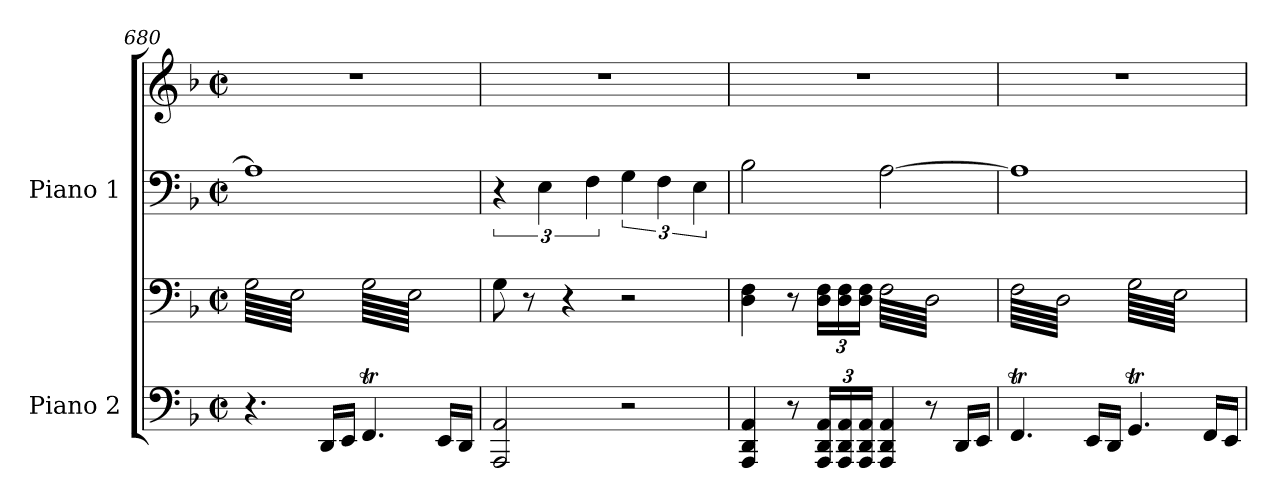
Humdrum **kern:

**kern	**kern	**kern	**kern
*part2	*part2	*part1	*part1
*staff4	*staff3	*staff2	*staff1
*I"Piano 2	*	*I"Piano 1	*
*I'Pno. 2	*	*I'Pno. 1	*
*clefF4	*clefF4	*clefF4	*clefG2
*k[b-]	*k[b-]	*k[b-]	*k[b-]
*M2/2	*M2/2	*M2/2	*M2/2
*met(c|)	*met(c|)	*met(c|)	*met(c|)
=680	=680	=680	=680
*	*tremolo	*	*
4.r	64G\LLLL	1A]	1r
.	64E\	.	.
.	64G\	.	.
.	64E\	.	.
.	64G\	.	.
.	64E\	.	.
.	64G\	.	.
.	64E\	.	.
.	64G\	.	.
.	64E\	.	.
.	64G\	.	.
.	64E\	.	.
.	64G\	.	.
.	64E\	.	.
.	64G\	.	.
.	64E\	.	.
.	64G\	.	.
.	64E\	.	.
.	64G\	.	.
.	64E\	.	.
.	64G\	.	.
.	64E\	.	.
.	64G\	.	.
.	64E\	.	.
16DD/LL	64G\	.	.
.	64E\	.	.
.	64G\	.	.
.	64E\	.	.
16EE/JJ	64G\	.	.
.	64E\	.	.
.	64G\	.	.
.	64E\JJJJ	.	.
4.FFT/	64G\LLLL	.	.
.	64E\	.	.
.	64G\	.	.
.	64E\	.	.
.	64G\	.	.
.	64E\	.	.
.	64G\	.	.
.	64E\	.	.
.	64G\	.	.
.	64E\	.	.
.	64G\	.	.
.	64E\	.	.
.	64G\	.	.
.	64E\	.	.
.	64G\	.	.
.	64E\	.	.
.	64G\	.	.
.	64E\	.	.
.	64G\	.	.
.	64E\	.	.
.	64G\	.	.
.	64E\	.	.
.	64G\	.	.
.	64E\	.	.
16EE/LL	64G\	.	.
.	64E\	.	.
.	64G\	.	.
.	64E\	.	.
16DD/JJ	64G\	.	.
.	64E\	.	.
.	64G\	.	.
.	64E\JJJJ	.	.
*	*Xtremolo	*	*
=681	=681	=681	=681
2AAA/ 2AA/	8G\	6r	1r
.	.	.	.
.	.	.	.
.	.	.	.
.	.	.	.
.	.	.	.
.	.	.	.
.	.	.	.
.	8r	.	.
.	.	.	.
.	.	.	.
.	.	6E\	.
.	.	.	.
.	.	.	.
.	.	.	.
.	.	.	.
.	.	.	.
.	4r	.	.
.	.	6F\	.
2r	2r	6G\	.
.	.	6F\	.
.	.	6E\	.
!!LO:PB:g=z
=682	=682	=682	=682
4AAA/ 4DD/ 4AA/	4D\ 4F\	2B-\	1r
8r	8r	.	.
*Xbrackettup	*Xbrackettup	*	*
24AAA/ 24DD/ 24AA/LL	24D\ 24F\LL	.	.
24AAA/ 24DD/ 24AA/	24D\ 24F\	.	.
24AAA/ 24DD/ 24AA/JJ	24D\ 24F\JJ	.	.
*	*tremolo	*	*
4AAA/ 4DD/ 4AA/	64F\LLLL	[2A\	.
.	64D\	.	.
.	64F\	.	.
.	64D\	.	.
.	64F\	.	.
.	64D\	.	.
.	64F\	.	.
.	64D\	.	.
.	64F\	.	.
.	64D\	.	.
.	64F\	.	.
.	64D\	.	.
.	64F\	.	.
.	64D\	.	.
.	64F\	.	.
.	64D\	.	.
8r	64F\	.	.
.	64D\	.	.
.	64F\	.	.
.	64D\	.	.
.	64F\	.	.
.	64D\	.	.
.	64F\	.	.
.	64D\	.	.
16DD/LL	64F\	.	.
.	64D\	.	.
.	64F\	.	.
.	64D\	.	.
16EE/JJ	64F\	.	.
.	64D\	.	.
.	64F\	.	.
.	64D\JJJJ	.	.
=683	=683	=683	=683
4.FFT/	64F\LLLL	1A]	1r
.	64D\	.	.
.	64F\	.	.
.	64D\	.	.
.	64F\	.	.
.	64D\	.	.
.	64F\	.	.
.	64D\	.	.
.	64F\	.	.
.	64D\	.	.
.	64F\	.	.
.	64D\	.	.
.	64F\	.	.
.	64D\	.	.
.	64F\	.	.
.	64D\	.	.
.	64F\	.	.
.	64D\	.	.
.	64F\	.	.
.	64D\	.	.
.	64F\	.	.
.	64D\	.	.
.	64F\	.	.
.	64D\	.	.
16EE/LL	64F\	.	.
.	64D\	.	.
.	64F\	.	.
.	64D\	.	.
16DD/JJ	64F\	.	.
.	64D\	.	.
.	64F\	.	.
.	64D\JJJJ	.	.
4.GGT/	64G\LLLL	.	.
.	64E\	.	.
.	64G\	.	.
.	64E\	.	.
.	64G\	.	.
.	64E\	.	.
.	64G\	.	.
.	64E\	.	.
.	64G\	.	.
.	64E\	.	.
.	64G\	.	.
.	64E\	.	.
.	64G\	.	.
.	64E\	.	.
.	64G\	.	.
.	64E\	.	.
.	64G\	.	.
.	64E\	.	.
.	64G\	.	.
.	64E\	.	.
.	64G\	.	.
.	64E\	.	.
.	64G\	.	.
.	64E\	.	.
16FF/LL	64G\	.	.
.	64E\	.	.
.	64G\	.	.
.	64E\	.	.
16EE/JJ	64G\	.	.
.	64E\	.	.
.	64G\	.	.
.	64E\JJJJ	.	.
*	*Xtremolo	*	*
.	.	.	.
.	.	.	.
.	.	.	.
.	.	.	.
.	.	.	.
.	.	.	.
.	.	.	.
.	.	.	.
.	.	.	.
.	.	.	.
.	.	.	.
.	.	.	.
.	.	.	.
.	.	.	.
.	.	.	.
.	.	.	.
=	=	=	=
*-	*-	*-	*-
